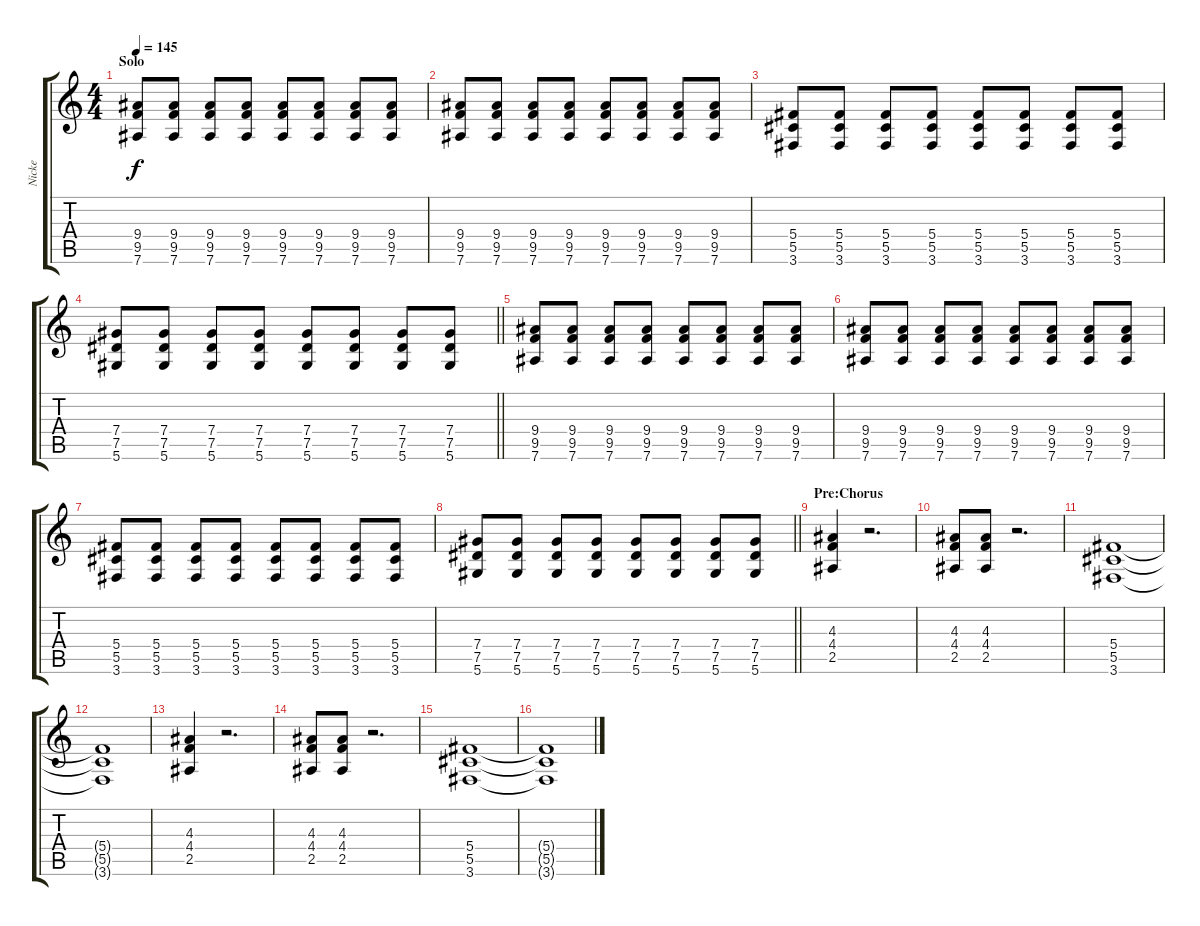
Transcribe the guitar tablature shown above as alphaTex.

\track ("Nicke" "Nicke") {instrument distortionguitar}
\staff {score tabs}
\tuning (Eb4 Bb3 Gb3 Db3 Ab2 Eb2) {hide}
\ts (4 4)
\section ("" "Solo")
\tempo 145
\clef g2
\ks c
(9.4 9.5 7.6).8{dy f volume 13} (9.4 9.5 7.6).8 (9.4 9.5 7.6).8 (9.4 9.5 7.6).8 (9.4 9.5 7.6).8 (9.4 9.5 7.6).8 (9.4 9.5 7.6).8 (9.4 9.5 7.6).8 |
(9.4 9.5 7.6).8 (9.4 9.5 7.6).8 (9.4 9.5 7.6).8 (9.4 9.5 7.6).8 (9.4 9.5 7.6).8 (9.4 9.5 7.6).8 (9.4 9.5 7.6).8 (9.4 9.5 7.6).8 |
(5.4 5.5 3.6).8 (5.4 5.5 3.6).8 (5.4 5.5 3.6).8 (5.4 5.5 3.6).8 (5.4 5.5 3.6).8 (5.4 5.5 3.6).8 (5.4 5.5 3.6).8 (5.4 5.5 3.6).8 |
\barLineRight lightlight
(7.4 7.5 5.6).8 (7.4 7.5 5.6).8 (7.4 7.5 5.6).8 (7.4 7.5 5.6).8 (7.4 7.5 5.6).8 (7.4 7.5 5.6).8 (7.4 7.5 5.6).8 (7.4 7.5 5.6).8 |
(9.4 9.5 7.6).8 (9.4 9.5 7.6).8 (9.4 9.5 7.6).8 (9.4 9.5 7.6).8 (9.4 9.5 7.6).8 (9.4 9.5 7.6).8 (9.4 9.5 7.6).8 (9.4 9.5 7.6).8 |
(9.4 9.5 7.6).8 (9.4 9.5 7.6).8 (9.4 9.5 7.6).8 (9.4 9.5 7.6).8 (9.4 9.5 7.6).8 (9.4 9.5 7.6).8 (9.4 9.5 7.6).8 (9.4 9.5 7.6).8 |
(5.4 5.5 3.6).8 (5.4 5.5 3.6).8 (5.4 5.5 3.6).8 (5.4 5.5 3.6).8 (5.4 5.5 3.6).8 (5.4 5.5 3.6).8 (5.4 5.5 3.6).8 (5.4 5.5 3.6).8 |
\barLineRight lightlight
(7.4 7.5 5.6).8 (7.4 7.5 5.6).8 (7.4 7.5 5.6).8 (7.4 7.5 5.6).8 (7.4 7.5 5.6).8 (7.4 7.5 5.6).8 (7.4 7.5 5.6).8 (7.4 7.5 5.6).8 |
\section ("" "Pre:Chorus")
(4.3 4.4 2.5).4{volume 16} r.2{d} |
(4.3 4.4 2.5).8 (4.3 4.4 2.5).8 r.2{d} |
(5.4 5.5 3.6).1 |
(5.4{t} 5.5{t} 3.6{t}).1 |
(4.3 4.4 2.5).4 r.2{d} |
(4.3 4.4 2.5).8 (4.3 4.4 2.5).8 r.2{d} |
(5.4 5.5 3.6).1 |
(5.4{t} 5.5{t} 3.6{t}).1
